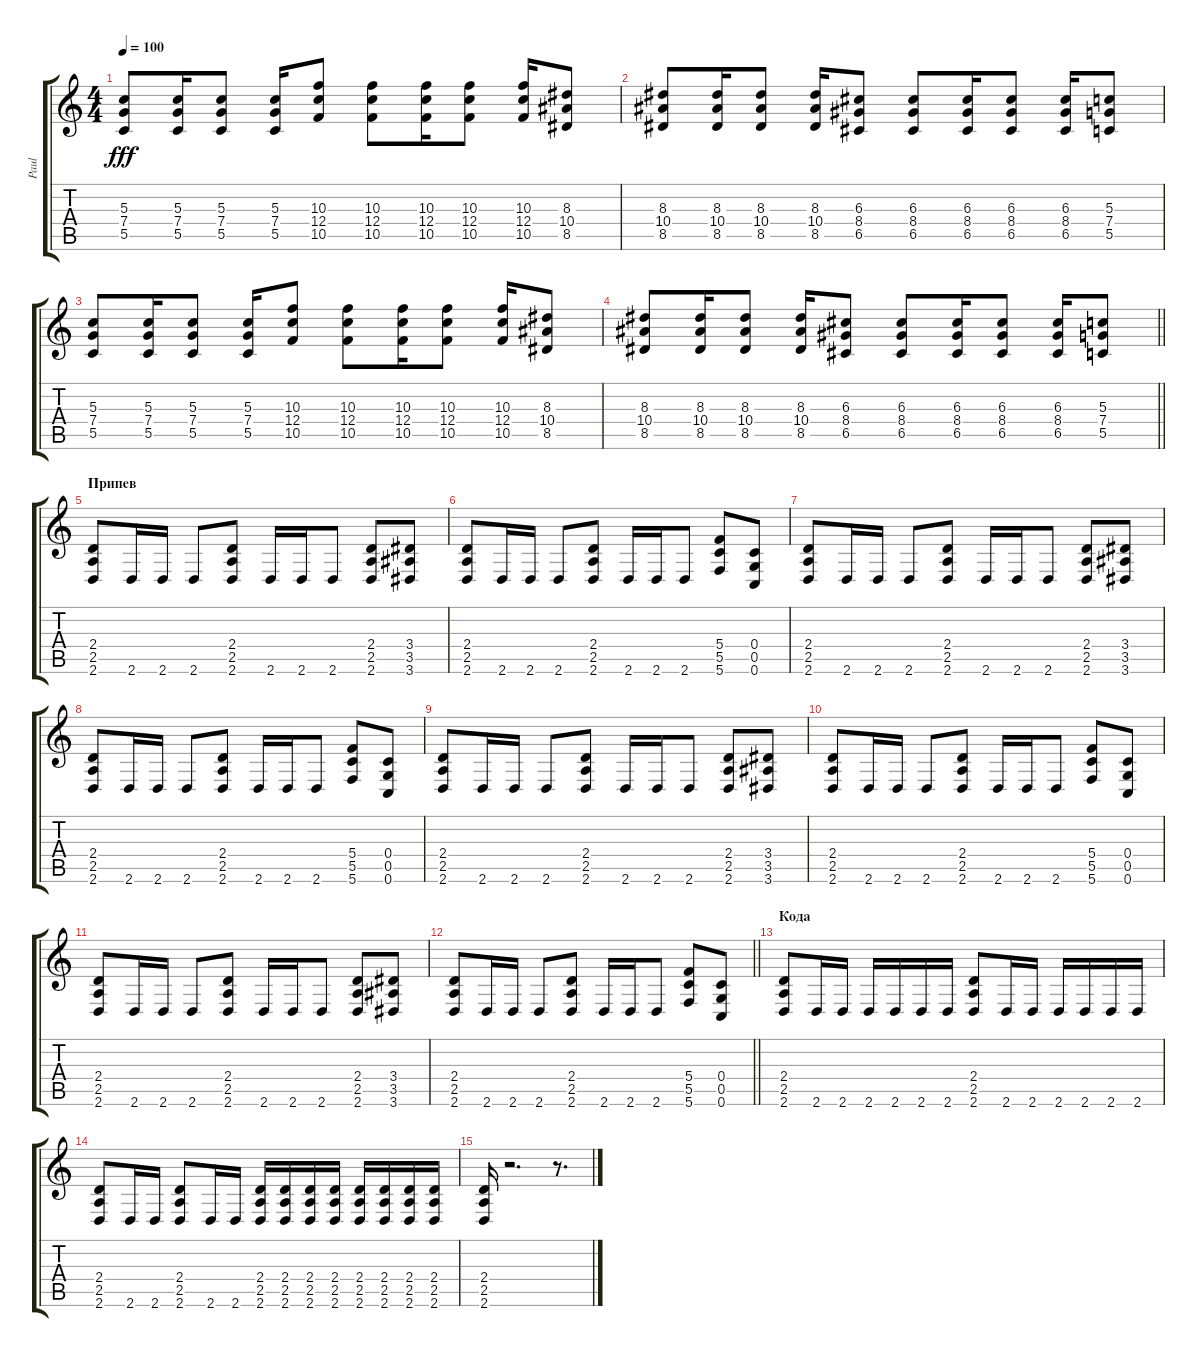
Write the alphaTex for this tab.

\track ("Paul" "Paul") {instrument distortionguitar}
\staff {score tabs}
\tuning (E4 C4 G3 C3 G2 C2) {hide}
\ts (4 4)
\tempo 100
\clef g2
\ks c
(5.3 7.4 5.5).8{dy fff volume 6 instrument acousticguitarsteel} (5.3 7.4 5.5).16 (5.3 7.4 5.5).8 (5.3 7.4 5.5).16 (10.3 12.4 10.5).8 (10.3 12.4 10.5).8 (10.3 12.4 10.5).16 (10.3 12.4 10.5).8 (10.3 12.4 10.5).16 (8.3 10.4 8.5).8 |
(8.3 10.4 8.5).8{instrument acousticguitarsteel} (8.3 10.4 8.5).16 (8.3 10.4 8.5).8 (8.3 10.4 8.5).16 (6.3 8.4 6.5).8 (6.3 8.4 6.5).8 (6.3 8.4 6.5).16 (6.3 8.4 6.5).8 (6.3 8.4 6.5).16 (5.3 7.4 5.5).8 |
(5.3 7.4 5.5).8{volume 6 instrument acousticguitarsteel} (5.3 7.4 5.5).16 (5.3 7.4 5.5).8 (5.3 7.4 5.5).16 (10.3 12.4 10.5).8 (10.3 12.4 10.5).8 (10.3 12.4 10.5).16 (10.3 12.4 10.5).8 (10.3 12.4 10.5).16 (8.3 10.4 8.5).8 |
\barLineRight lightlight
(8.3 10.4 8.5).8{instrument acousticguitarsteel} (8.3 10.4 8.5).16 (8.3 10.4 8.5).8 (8.3 10.4 8.5).16 (6.3 8.4 6.5).8 (6.3 8.4 6.5).8 (6.3 8.4 6.5).16 (6.3 8.4 6.5).8 (6.3 8.4 6.5).16 (5.3 7.4 5.5).8 |
\section ("" "Припев")
(2.4 2.5 2.6).8 2.6.16 2.6.16 2.6.8 (2.4 2.5 2.6).8 2.6.16 2.6.16 2.6.8 (2.4 2.5 2.6).8 (3.4 3.5 3.6).8 |
(2.4 2.5 2.6).8{instrument distortionguitar} 2.6.16 2.6.16 2.6.8 (2.4 2.5 2.6).8 2.6.16 2.6.16 2.6.8 (5.4 5.5 5.6).8 (0.4 0.5 0.6).8 |
(2.4 2.5 2.6).8 2.6.16 2.6.16 2.6.8 (2.4 2.5 2.6).8 2.6.16 2.6.16 2.6.8 (2.4 2.5 2.6).8 (3.4 3.5 3.6).8 |
(2.4 2.5 2.6).8 2.6.16 2.6.16 2.6.8 (2.4 2.5 2.6).8 2.6.16 2.6.16 2.6.8 (5.4 5.5 5.6).8 (0.4 0.5 0.6).8 |
(2.4 2.5 2.6).8 2.6.16 2.6.16 2.6.8 (2.4 2.5 2.6).8 2.6.16 2.6.16 2.6.8 (2.4 2.5 2.6).8 (3.4 3.5 3.6).8 |
(2.4 2.5 2.6).8 2.6.16 2.6.16 2.6.8 (2.4 2.5 2.6).8 2.6.16 2.6.16 2.6.8 (5.4 5.5 5.6).8 (0.4 0.5 0.6).8 |
(2.4 2.5 2.6).8 2.6.16 2.6.16 2.6.8 (2.4 2.5 2.6).8 2.6.16 2.6.16 2.6.8 (2.4 2.5 2.6).8 (3.4 3.5 3.6).8 |
\barLineRight lightlight
(2.4 2.5 2.6).8 2.6.16 2.6.16 2.6.8 (2.4 2.5 2.6).8 2.6.16 2.6.16 2.6.8 (5.4 5.5 5.6).8 (0.4 0.5 0.6).8 |
\section ("" "Кода")
(2.4 2.5 2.6).8{balance 16} 2.6.16 2.6.16 2.6.16 2.6.16 2.6.16 2.6.16 (2.4 2.5 2.6).8 2.6.16 2.6.16 2.6.16 2.6.16 2.6.16 2.6.16 |
(2.4 2.5 2.6).8 2.6.16 2.6.16 (2.4 2.5 2.6).8 2.6.16 2.6.16 (2.4 2.5 2.6).16 (2.4 2.5 2.6).16 (2.4 2.5 2.6).16 (2.4 2.5 2.6).16 (2.4 2.5 2.6).16 (2.4 2.5 2.6).16 (2.4 2.5 2.6).16 (2.4 2.5 2.6).16 |
(2.4 2.5 2.6).16 r.2{d} r.8{d}
